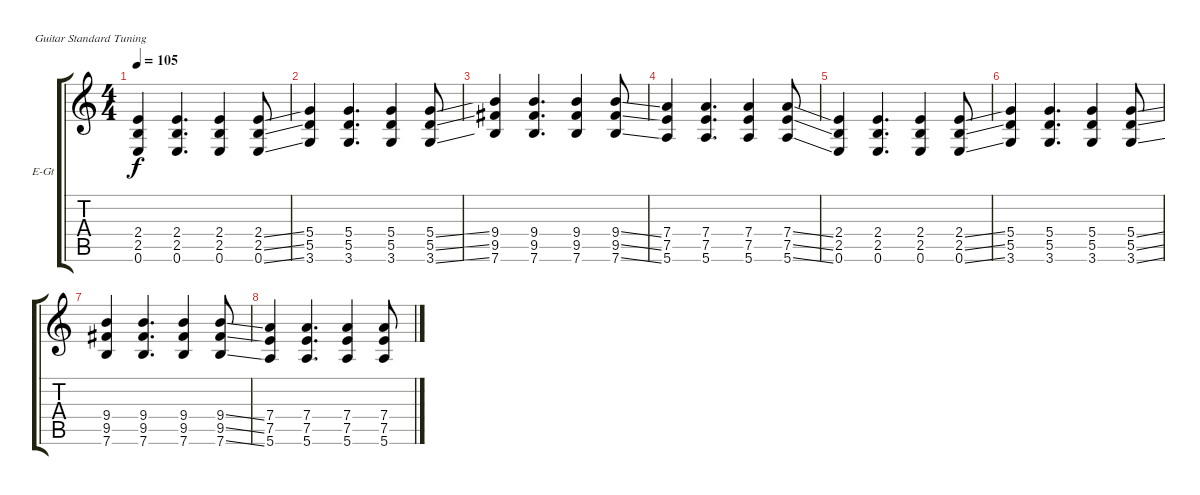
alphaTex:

\defaultSystemsLayout 4
\bracketExtendMode groupsimilarinstruments
\firstSystemTrackNameOrientation horizontal
\otherSystemsTrackNameOrientation horizontal
\track ("Rythm Guitar (Distortion)" "E-Gt") {instrument distortionguitar}
\staff {score tabs}
\tuning (E4 B3 G3 D3 A2 E2)
\ts (4 4)
\tempo 105
\clef g2
\ks c
(2.4 2.5 0.6).4{dy f} (2.4 2.5 0.6).4{d} (2.4 2.5 0.6).4 (2.4{ss} 2.5{ss} 0.6{ss}).8 |
(5.4 5.5 3.6).4 (5.4 5.5 3.6).4{d} (5.4 5.5 3.6).4 (5.4{ss} 5.5{ss} 3.6{ss}).8 |
(9.4 9.5 7.6).4 (9.4 9.5 7.6).4{d} (9.4 9.5 7.6).4 (9.4{ss} 9.5{ss} 7.6{ss}).8 |
(7.4 7.5 5.6).4 (7.4 7.5 5.6).4{d} (7.4 7.5 5.6).4 (7.4{ss} 7.5{ss} 5.6{ss}).8 |
(2.4 2.5 0.6).4 (2.4 2.5 0.6).4{d} (2.4 2.5 0.6).4 (2.4{ss} 2.5{ss} 0.6{ss}).8 |
(5.4 5.5 3.6).4 (5.4 5.5 3.6).4{d} (5.4 5.5 3.6).4 (5.4{ss} 5.5{ss} 3.6{ss}).8 |
(9.4 9.5 7.6).4 (9.4 9.5 7.6).4{d} (9.4 9.5 7.6).4 (9.4{ss} 9.5{ss} 7.6{ss}).8 |
(7.4 7.5 5.6).4 (7.4 7.5 5.6).4{d} (7.4 7.5 5.6).4 (7.4 7.5 5.6).8
